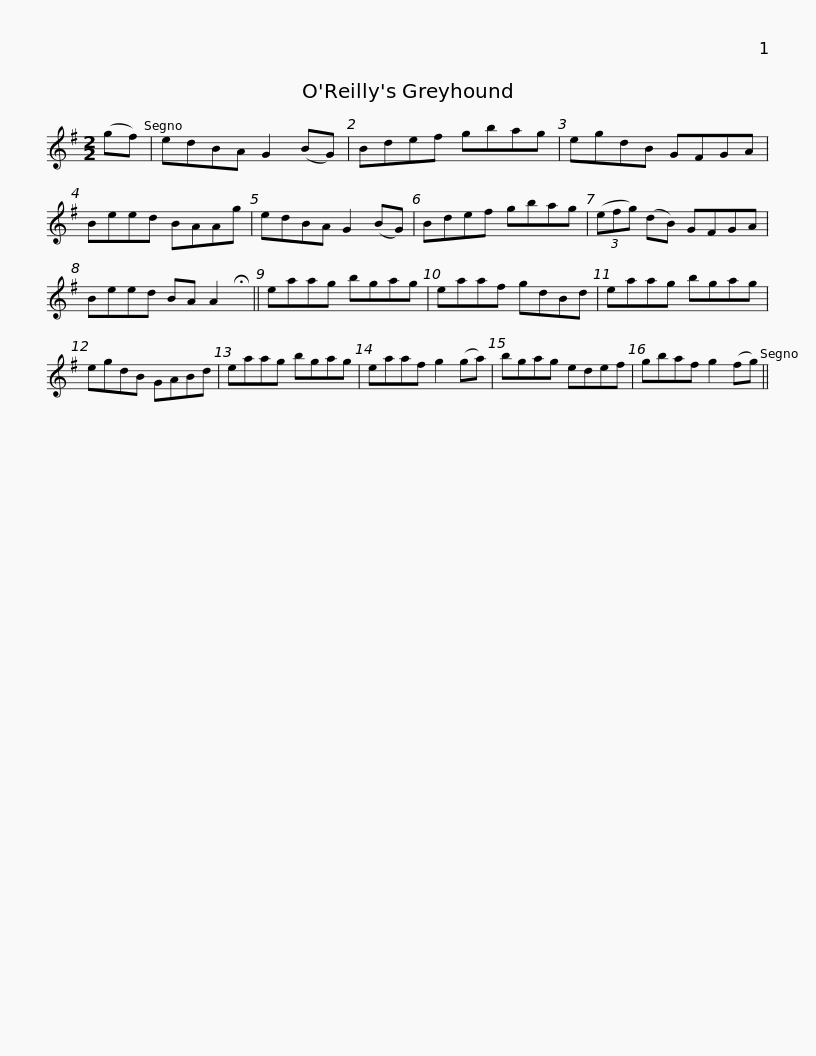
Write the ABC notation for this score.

X:1
L:1/8
M:2/2
I:linebreak $
K:G
V:1 treble
V:1
 (gf) | edBA G2 (BG) | Bdef gbag | egdB GFGA | Beed BAAg | %5
 edBA G2 (BG) |$ Bdef gbag | (3(efg) (dB) GFGA | Beed BA A2 !fermata!x || eaag bgag | %10
 eaaf gdBd |$ eaag bgag | egdB GABd | eaag bgag | eaaf g2 (ga) | %15
 bgag edef |$ gbaf g2 (fg) || %17
